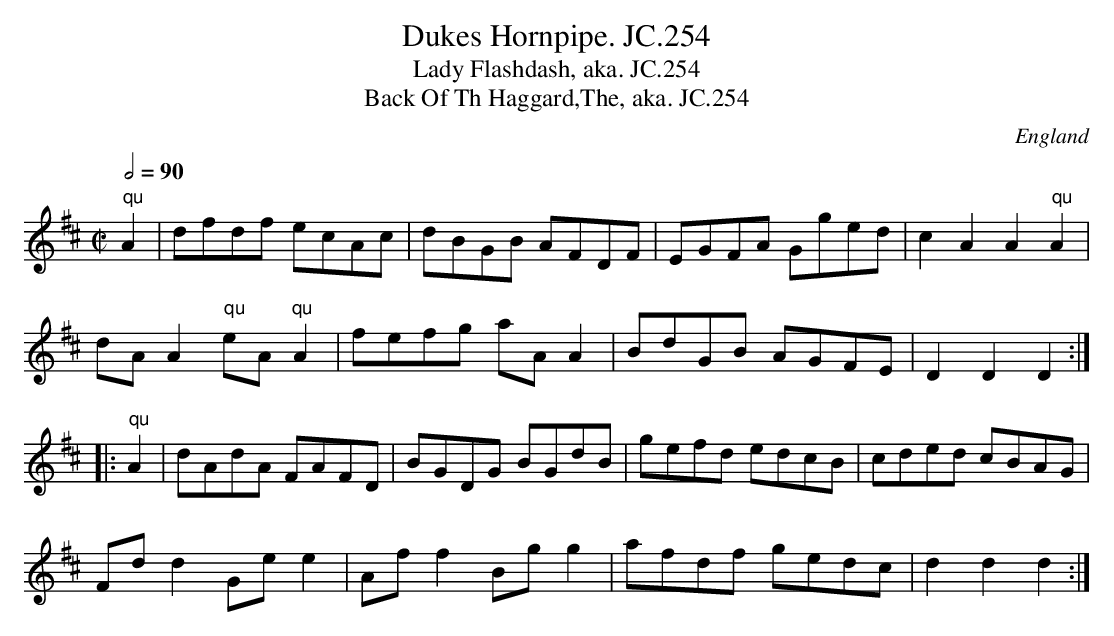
X:1
T:Dukes Hornpipe. JC.254
T:Lady Flashdash, aka. JC.254
T:Back Of Th Haggard,The, aka. JC.254
L:1/8
M:C|
O:England
Q:2/4=90
K:D
" qu"A2|\
dfdf ecAc|dBGB AFDF|EGFA Gged|c2A2A2" qu"A2|!
dAA2" qu"eA"qu"A2|fefg aAA2|BdGB AGFE|D2D2 D2:|!
|:" qu"A2|dAdA FAFD|BGDG BGdB|gefd edcB|cded cBAG|!
Fdd2 Gee2|Aff2 Bgg2|afdf gedc|d2d2 d2:|
